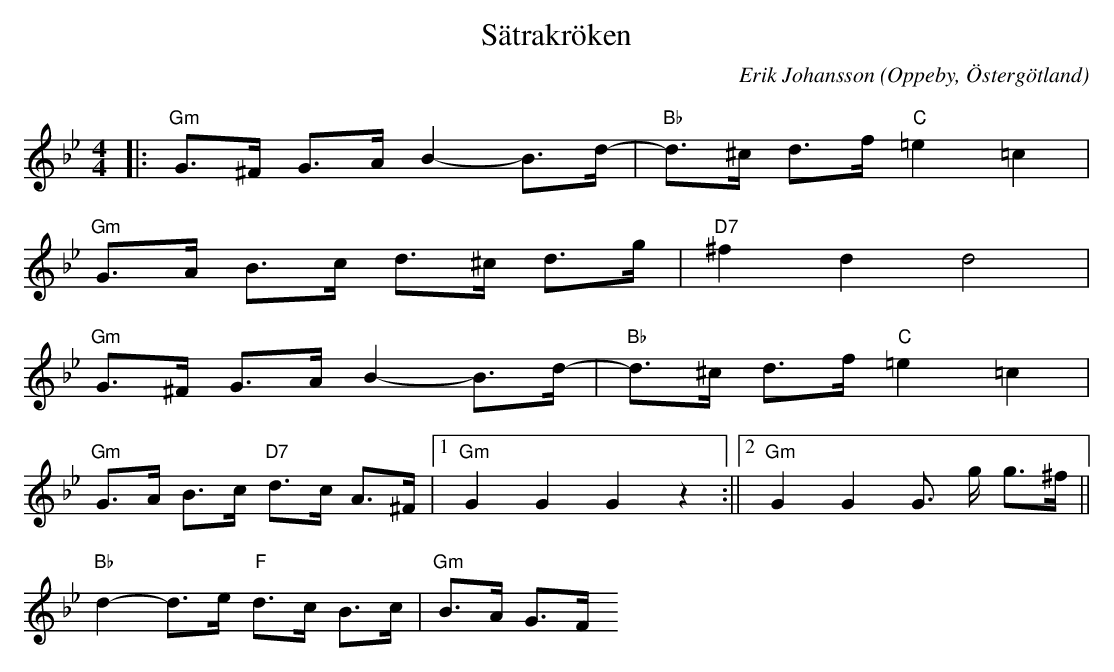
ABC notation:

X:1
T:Sätrakröken
C:Erik Johansson
O:Oppeby, Östergötland
Q:130
M:4/4
L:1/8
K:Gm
|:"Gm"G>^F G>A B2-B>d-|"Bb" d>^c d>f"C" =e2 =c2|
  "Gm"G>A B>c d>^c d>g|"D7" ^f2 d2 d4 |
  "Gm"G>^F G>A B2-B>d-|"Bb" d>^c d>f"C" =e2 =c2|
  "Gm"G>A B>c "D7"d>c A>^F|1"Gm" G2 G2 G2 z2 :||2 "Gm" G2 G2 G> g g>^f ||
  "Bb" d2-d>e "F" d>c B>c | "Gm" B>A G>F  "Eb"
